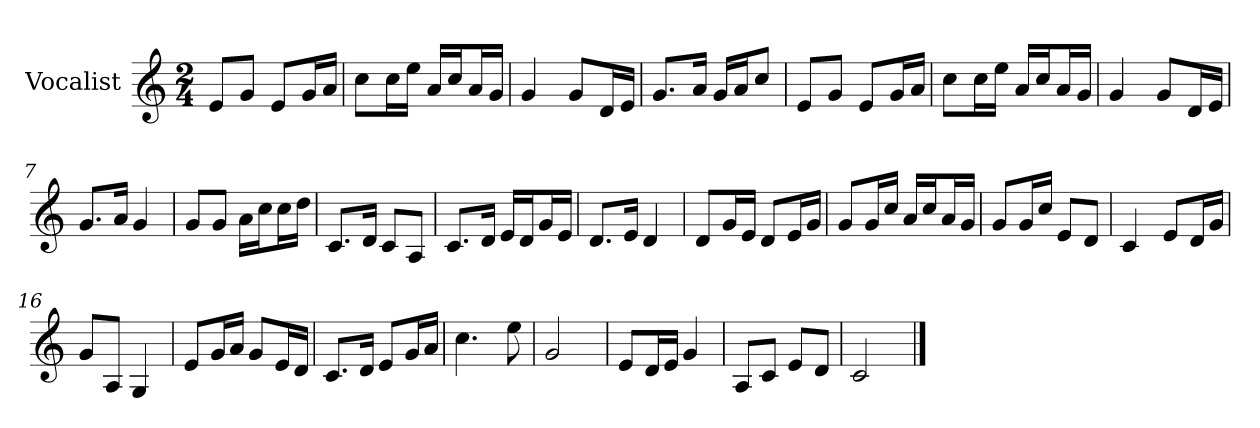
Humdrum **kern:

**kern
*part1
*staff1
*I"Vocalist
*k[]
*C:
*M2/4
=
8eL
8gJ
8eL
16gL
16aJJ
=1
8ccL
16ccL
16eeJJ
16aLL
16ccJ
16aL
16gJJ
=2
4g
8gL
16dL
16eJJ
=3
8.gL
16aJk
16gLL
16aJ
8ccJ
=4
8eL
8gJ
8eL
16gL
16aJJ
=5
8ccL
16ccL
16eeJJ
16aLL
16ccJ
16aL
16gJJ
=6
4g
8gL
16dL
16eJJ
=7
8.gL
16aJk
4g
=8
8gL
8gJ
16aLL
16ccJ
16ccL
16ddJJ
=9
8.cL
16dJk
8cL
8AJ
=10
8.cL
16dJk
16eLL
16dJ
16gL
16eJJ
=11
8.dL
16eJk
4d
=12
8dL
16gL
16eJJ
8dL
16eL
16gJJ
=13
8gL
16gL
16ccJJ
16aLL
16ccJ
16aL
16gJJ
=14
8gL
16gL
16ccJJ
8eL
8dJ
=15
4c
8eL
16dL
16gJJ
=16
8gL
8AJ
4G
=17
8eL
16gL
16aJJ
8gL
16eL
16dJJ
=18
8.cL
16dJk
8eL
16gL
16aJJ
=19
4.cc
8ee
=20
2g
=21
8eL
16dL
16eJJ
4g
=22
8AL
8cJ
8eL
8dJ
=23
2c
==
*-
